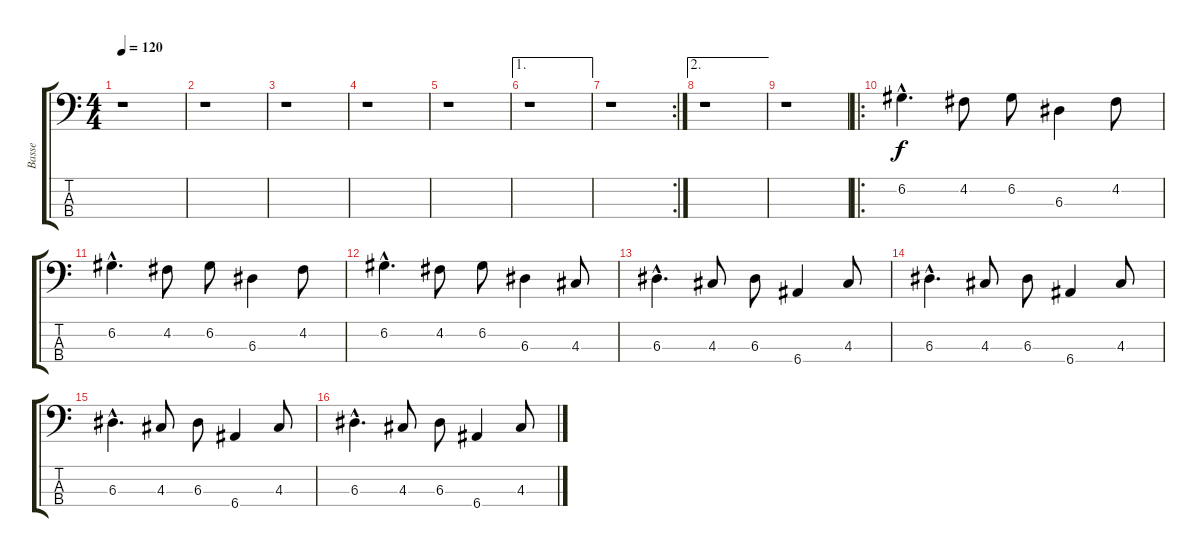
\track ("Basse" "Basse") {instrument fretlessbass}
\staff {score tabs}
\tuning (G2 D2 A1 E1) {hide}
\ts (4 4)
\tempo 120
\clef f4
\ks c
r.1{dy f} |
r.1 |
r.1 |
r.1 |
r.1 |
\ae 1
r.1 |
\rc 2
r.1 |
\ae 2
r.1 |
r.1 |
\ro
6.2{hac}.4{d} 4.2.8 6.2.8 6.3.4 4.2.8 |
6.2{hac}.4{d} 4.2.8 6.2.8 6.3.4 4.2.8 |
6.2{hac}.4{d} 4.2.8 6.2.8 6.3.4 4.3.8 |
6.3{hac}.4{d} 4.3.8 6.3.8 6.4.4 4.3.8 |
6.3{hac}.4{d} 4.3.8 6.3.8 6.4.4 4.3.8 |
6.3{hac}.4{d} 4.3.8 6.3.8 6.4.4 4.3.8 |
6.3{hac}.4{d} 4.3.8 6.3.8 6.4.4 4.3.8
